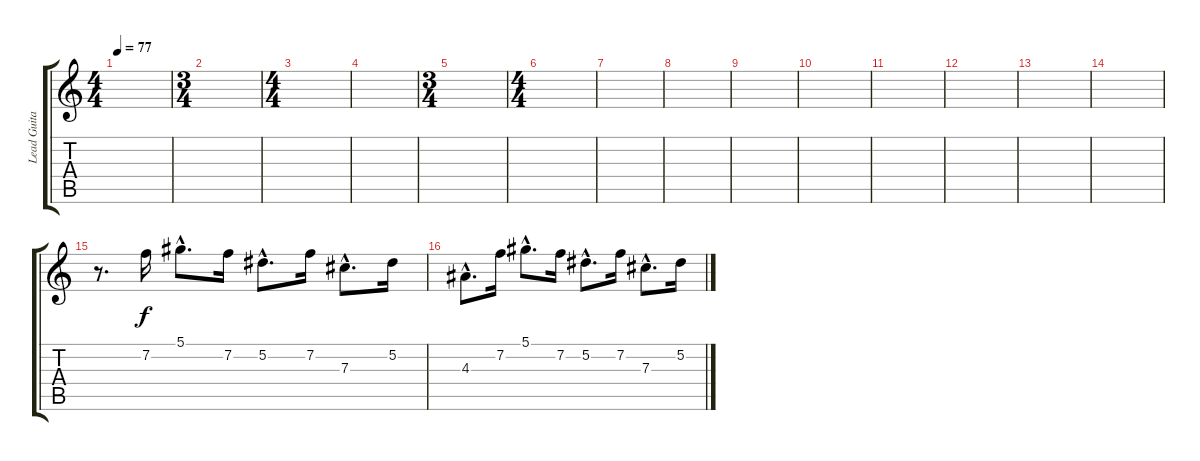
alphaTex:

\track ("Lead Guitar" "Lead Guita") {instrument distortionguitar}
\staff {score tabs}
\tuning (Eb4 Bb3 Gb3 Db3 Ab2 Db2) {hide}
\ts (4 4)
\tempo 77
\clef g2
\ks c
|
\ts (3 4)
|
\ts (4 4)
|
|
\ts (3 4)
|
\ts (4 4)
|
|
|
|
|
|
|
|
|
r.8{d} 7.2.16 5.1{hac}.8{d} 7.2.16 5.2{hac}.8{d} 7.2.16 7.3{hac}.8{d} 5.2.16 |
4.3{hac}.8{d} 7.2.16 5.1{hac}.8{d} 7.2.16 5.2{hac}.8{d} 7.2.16 7.3{hac}.8{d} 5.2.16
